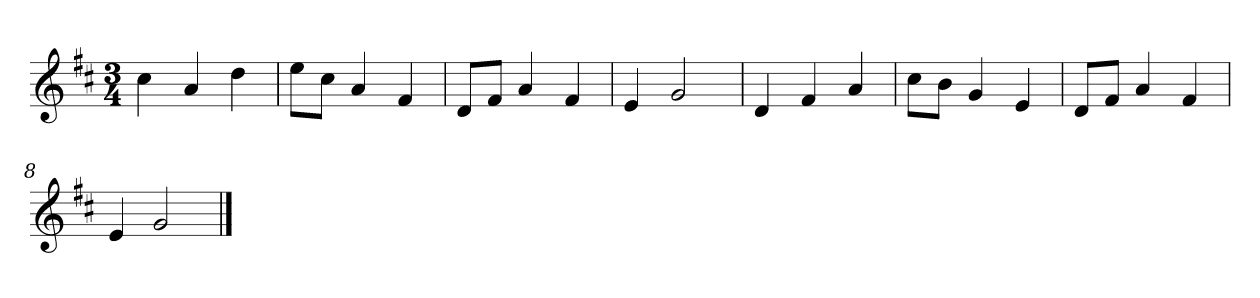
**kern
*part1
*staff1
*clefG2
*k[f#c#]
*D:
*M3/4
=
4cc#
4a
4dd
=2
8ee\L
8cc#\J
4a
4f#
=3
8d/L
8f#/J
4a
4f#
=4
4e
2g
=5y
4d
4f#
4a
=6
8cc#\L
8b\J
4g
4e
=7
8d/L
8f#/J
4a
4f#
=8
4e
2g
==
*-
